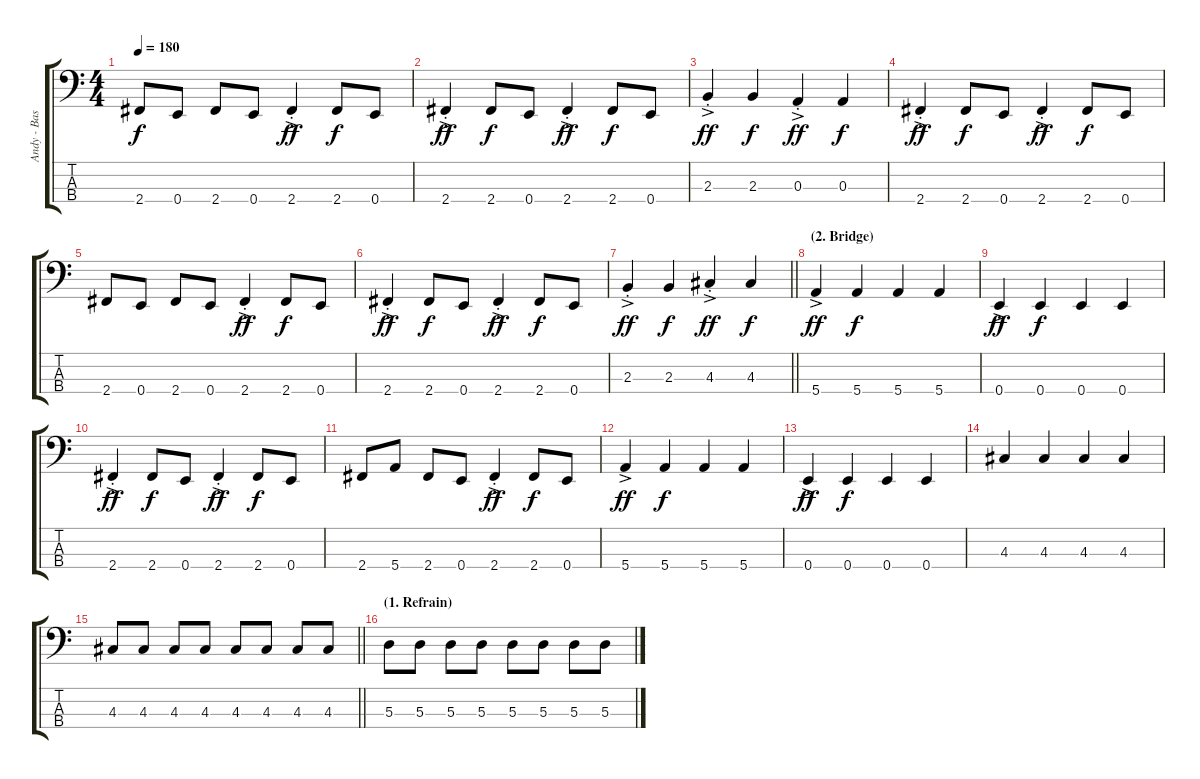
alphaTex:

\track ("Andy - Bass" "Andy - Bas") {instrument electricbassfinger}
\staff {score tabs}
\tuning (G2 D2 A1 E1) {hide}
\ts (4 4)
\tempo 180
\clef f4
\ks c
2.4.8{dy f} 0.4.8 2.4.8 0.4.8 2.4{ac st}.4{dy ff} 2.4.8{dy f} 0.4.8 |
2.4{ac st}.4{dy ff} 2.4.8{dy f} 0.4.8 2.4{ac st}.4{dy ff} 2.4.8{dy f} 0.4.8 |
2.3{ac st}.4{dy ff} 2.3.4{dy f} 0.3{ac st}.4{dy ff} 0.3.4{dy f} |
2.4{ac st}.4{dy ff} 2.4.8{dy f} 0.4.8 2.4{ac st}.4{dy ff} 2.4.8{dy f} 0.4.8 |
2.4.8 0.4.8 2.4.8 0.4.8 2.4{ac st}.4{dy ff} 2.4.8{dy f} 0.4.8 |
2.4{ac st}.4{dy ff} 2.4.8{dy f} 0.4.8 2.4{ac st}.4{dy ff} 2.4.8{dy f} 0.4.8 |
\barLineRight lightlight
2.3{ac st}.4{dy ff} 2.3.4{dy f} 4.3{ac st}.4{dy ff} 4.3.4{dy f} |
\section ("" "(2. Bridge)")
5.4{ac}.4{dy ff} 5.4.4{dy f} 5.4.4 5.4.4 |
0.4{ac}.4{dy ff} 0.4.4{dy f} 0.4.4 0.4.4 |
2.4{ac st}.4{dy ff} 2.4.8{dy f} 0.4.8 2.4{ac st}.4{dy ff} 2.4.8{dy f} 0.4.8 |
2.4.8 5.4.8 2.4.8 0.4.8 2.4{ac st}.4{dy ff} 2.4.8{dy f} 0.4.8 |
5.4{ac}.4{dy ff} 5.4.4{dy f} 5.4.4 5.4.4 |
0.4{ac}.4{dy ff} 0.4.4{dy f} 0.4.4 0.4.4 |
4.3.4 4.3.4 4.3.4 4.3.4 |
\barLineRight lightlight
4.3.8 4.3.8 4.3.8 4.3.8 4.3.8 4.3.8 4.3.8 4.3.8 |
\section ("" "(1. Refrain)")
5.3.8 5.3.8 5.3.8 5.3.8 5.3.8 5.3.8 5.3.8 5.3.8
